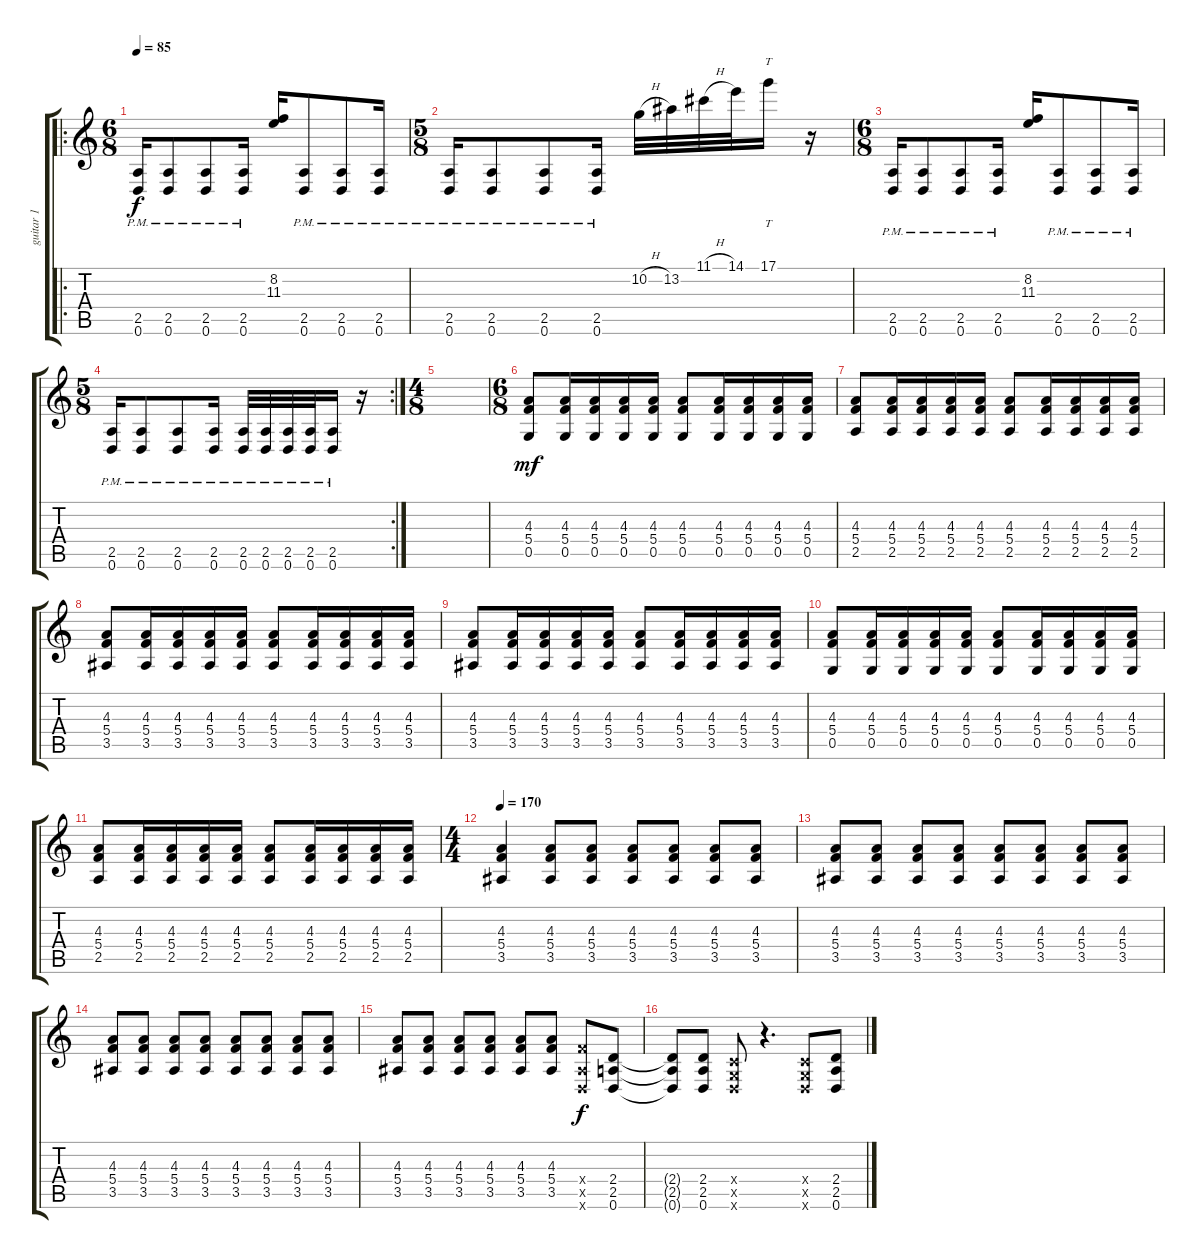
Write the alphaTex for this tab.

\track ("guitar 1" "guitar 1") {instrument overdrivenguitar}
\staff {score tabs}
\tuning (D4 A3 F3 C3 G2 D2) {hide}
\ro
\ts (6 8)
\tempo 85
\clef g2
\ks c
(2.5{pm} 0.6{pm}).16{dy f} (2.5{pm} 0.6{pm}).8 (2.5{pm} 0.6{pm}).8 (2.5{pm} 0.6{pm}).16 (8.2 11.3).16 (2.5{pm} 0.6{pm}).8 (2.5{pm} 0.6{pm}).8 (2.5{pm} 0.6{pm}).16 |
\ts (5 8)
(2.5{pm} 0.6{pm}).16 (2.5{pm} 0.6{pm}).8 (2.5{pm} 0.6{pm}).8 (2.5{pm} 0.6{pm}).16 10.2{h}.32 13.2.32 11.1{h}.32 14.1.32 17.1.16{tt} r.16 |
\ts (6 8)
(2.5{pm} 0.6{pm}).16 (2.5{pm} 0.6{pm}).8 (2.5{pm} 0.6{pm}).8 (2.5{pm} 0.6{pm}).16 (8.2 11.3).16 (2.5{pm} 0.6{pm}).8 (2.5{pm} 0.6{pm}).8 (2.5{pm} 0.6{pm}).16 |
\rc 2
\ts (5 8)
(2.5{pm} 0.6{pm}).16 (2.5{pm} 0.6{pm}).8 (2.5{pm} 0.6{pm}).8 (2.5{pm} 0.6{pm}).16 (2.5{pm} 0.6{pm}).32 (2.5{pm} 0.6{pm}).32 (2.5{pm} 0.6{pm}).32 (2.5{pm} 0.6{pm}).32 (2.5{pm} 0.6{pm}).16 r.16 |
\ts (4 8)
|
\ts (6 8)
(4.3 5.4 0.5).8{dy mf} (4.3 5.4 0.5).16 (4.3 5.4 0.5).16 (4.3 5.4 0.5).16 (4.3 5.4 0.5).16 (4.3 5.4 0.5).8 (4.3 5.4 0.5).16 (4.3 5.4 0.5).16 (4.3 5.4 0.5).16 (4.3 5.4 0.5).16 |
(4.3 5.4 2.5).8 (4.3 5.4 2.5).16 (4.3 5.4 2.5).16 (4.3 5.4 2.5).16 (4.3 5.4 2.5).16 (4.3 5.4 2.5).8 (4.3 5.4 2.5).16 (4.3 5.4 2.5).16 (4.3 5.4 2.5).16 (4.3 5.4 2.5).16 |
(4.3 5.4 3.5).8 (4.3 5.4 3.5).16 (4.3 5.4 3.5).16 (4.3 5.4 3.5).16 (4.3 5.4 3.5).16 (4.3 5.4 3.5).8 (4.3 5.4 3.5).16 (4.3 5.4 3.5).16 (4.3 5.4 3.5).16 (4.3 5.4 3.5).16 |
(4.3 5.4 3.5).8 (4.3 5.4 3.5).16 (4.3 5.4 3.5).16 (4.3 5.4 3.5).16 (4.3 5.4 3.5).16 (4.3 5.4 3.5).8 (4.3 5.4 3.5).16 (4.3 5.4 3.5).16 (4.3 5.4 3.5).16 (4.3 5.4 3.5).16 |
(4.3 5.4 0.5).8 (4.3 5.4 0.5).16 (4.3 5.4 0.5).16 (4.3 5.4 0.5).16 (4.3 5.4 0.5).16 (4.3 5.4 0.5).8 (4.3 5.4 0.5).16 (4.3 5.4 0.5).16 (4.3 5.4 0.5).16 (4.3 5.4 0.5).16 |
(4.3 5.4 2.5).8 (4.3 5.4 2.5).16 (4.3 5.4 2.5).16 (4.3 5.4 2.5).16 (4.3 5.4 2.5).16 (4.3 5.4 2.5).8 (4.3 5.4 2.5).16 (4.3 5.4 2.5).16 (4.3 5.4 2.5).16 (4.3 5.4 2.5).16 |
\ts (4 4)
\tempo 170
(4.3 5.4 3.5).4 (4.3 5.4 3.5).8 (4.3 5.4 3.5).8 (4.3 5.4 3.5).8 (4.3 5.4 3.5).8 (4.3 5.4 3.5).8 (4.3 5.4 3.5).8 |
(4.3 5.4 3.5).8 (4.3 5.4 3.5).8 (4.3 5.4 3.5).8 (4.3 5.4 3.5).8 (4.3 5.4 3.5).8 (4.3 5.4 3.5).8 (4.3 5.4 3.5).8 (4.3 5.4 3.5).8 |
(4.3 5.4 3.5).8 (4.3 5.4 3.5).8 (4.3 5.4 3.5).8 (4.3 5.4 3.5).8 (4.3 5.4 3.5).8 (4.3 5.4 3.5).8 (4.3 5.4 3.5).8 (4.3 5.4 3.5).8 |
(4.3 5.4 3.5).8 (4.3 5.4 3.5).8 (4.3 5.4 3.5).8 (4.3 5.4 3.5).8 (4.3 5.4 3.5).8 (4.3 5.4 3.5).8 (5.4{x} 3.5{x} 0.6{x}).8{dy f} (2.4 2.5 0.6).8 |
(2.4{t} 2.5{t} 0.6{t}).8 (2.4 2.5 0.6).8 (0.4{x} 0.5{x} 0.6{x}).8 r.4{d} (0.4{x} 0.5{x} 0.6{x}).8 (2.4 2.5 0.6).8
